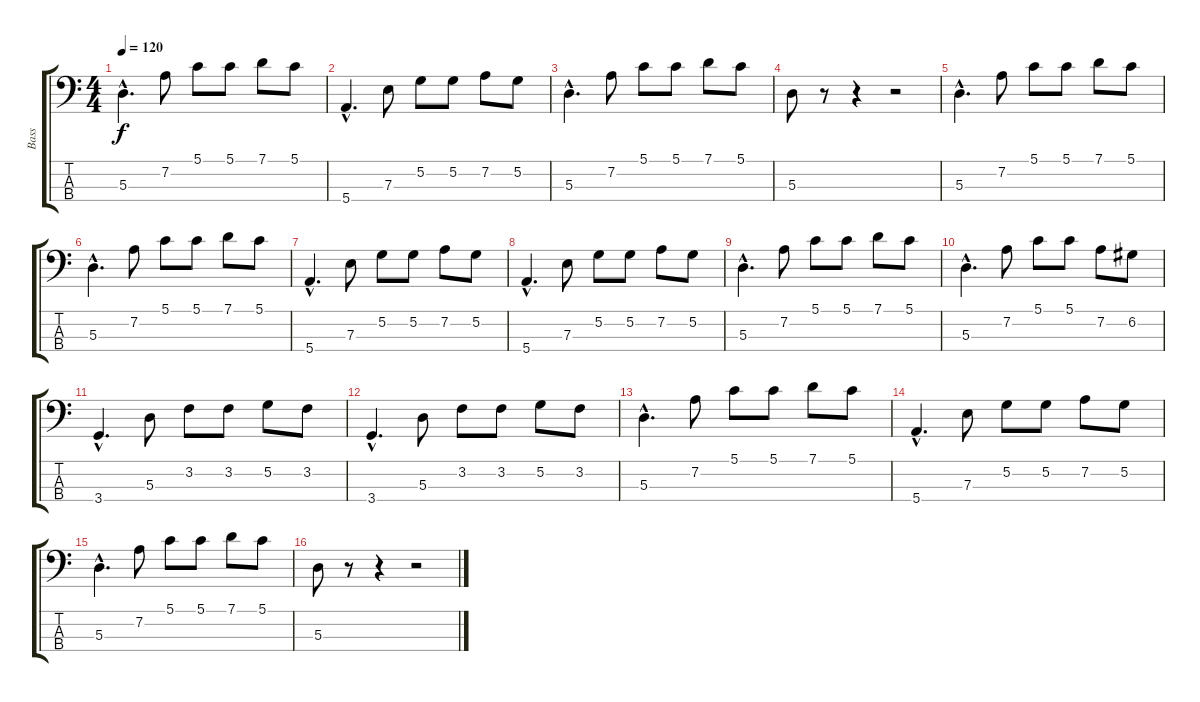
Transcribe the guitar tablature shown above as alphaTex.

\track ("Bass" "Bass") {instrument electricbassfinger}
\staff {score tabs}
\tuning (G2 D2 A1 E1) {hide}
\ts (4 4)
\tempo 120
\clef f4
\ks c
5.3{hac}.4{d dy f} 7.2.8 5.1.8 5.1.8 7.1.8 5.1.8 |
5.4{hac}.4{d} 7.3.8 5.2.8 5.2.8 7.2.8 5.2.8 |
5.3{hac}.4{d} 7.2.8 5.1.8 5.1.8 7.1.8 5.1.8 |
5.3.8 r.8 r.4 r.2 |
5.3{hac}.4{d} 7.2.8 5.1.8 5.1.8 7.1.8 5.1.8 |
5.3{hac}.4{d} 7.2.8 5.1.8 5.1.8 7.1.8 5.1.8 |
5.4{hac}.4{d} 7.3.8 5.2.8 5.2.8 7.2.8 5.2.8 |
5.4{hac}.4{d} 7.3.8 5.2.8 5.2.8 7.2.8 5.2.8 |
5.3{hac}.4{d} 7.2.8 5.1.8 5.1.8 7.1.8 5.1.8 |
5.3{hac}.4{d} 7.2.8 5.1.8 5.1.8 7.2.8 6.2.8 |
3.4{hac}.4{d} 5.3.8 3.2.8 3.2.8 5.2.8 3.2.8 |
3.4{hac}.4{d} 5.3.8 3.2.8 3.2.8 5.2.8 3.2.8 |
5.3{hac}.4{d} 7.2.8 5.1.8 5.1.8 7.1.8 5.1.8 |
5.4{hac}.4{d} 7.3.8 5.2.8 5.2.8 7.2.8 5.2.8 |
5.3{hac}.4{d} 7.2.8 5.1.8 5.1.8 7.1.8 5.1.8 |
5.3.8 r.8 r.4 r.2
